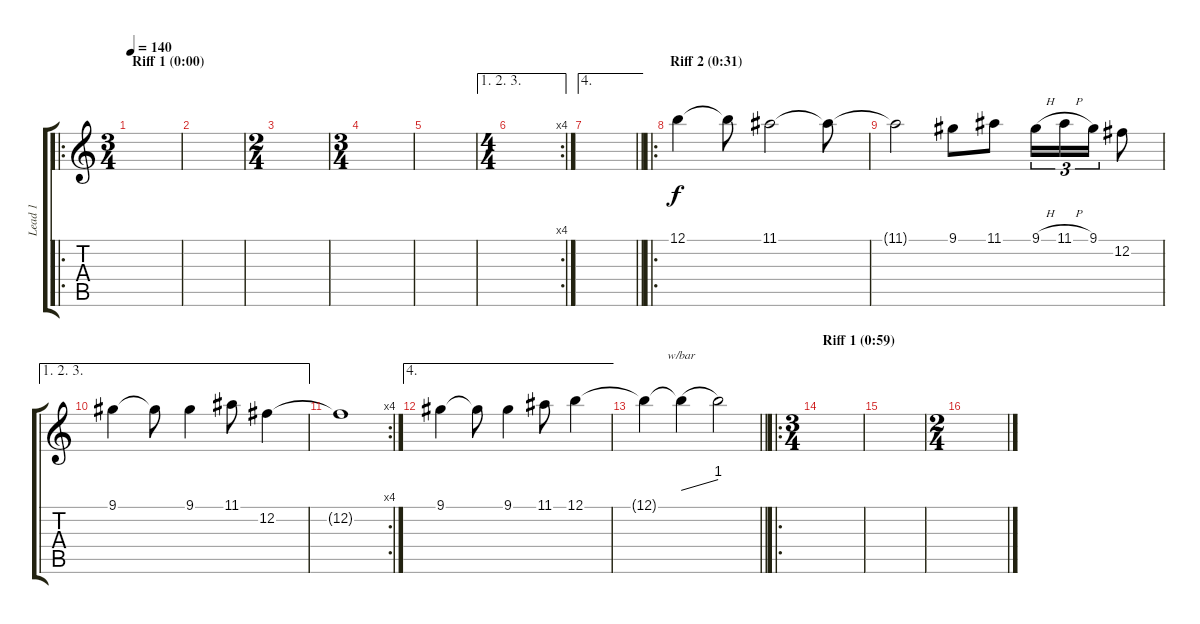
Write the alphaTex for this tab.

\track ("Lead 1" "Lead 1") {instrument distortionguitar}
\staff {score tabs}
\tuning (B3 Gb3 D3 A2 E2 B1) {hide}
\ro
\ts (3 4)
\section ("" "Riff 1 (0:00)")
\tempo 140
\clef g2
\ks c
|
|
\ts (2 4)
|
\ts (3 4)
|
|
\ae (1 2 3)
\rc 4
\ts (4 4)
|
\ae 4
\barLineRight lightlight
|
\ro
\section ("" "Riff 2 (0:31)")
12.1.4 12.1{t}.8 11.1.2 11.1{t}.8 |
11.1{t}.2 9.1.8 11.1.8 9.1{h}.16{tu (3 2)} 11.1{h}.16{tu (3 2)} 9.1.16{tu (3 2)} 12.2.8 |
\ae (1 2 3)
9.1.4 9.1{t}.8 9.1.4 11.1.8 12.2.4 |
\rc 4
12.2{t}.1 |
\ae 4
9.1.4 9.1{t}.8 9.1.4 11.1.8 12.1.4 |
\barLineRight lightlight
12.1{t}.4 12.1{t}.4{tbe (dive default 0 0 60 4)} 12.1{t}.2 |
\ro
\ts (3 4)
\section ("" "Riff 1 (0:59)")
|
|
\ts (2 4)
